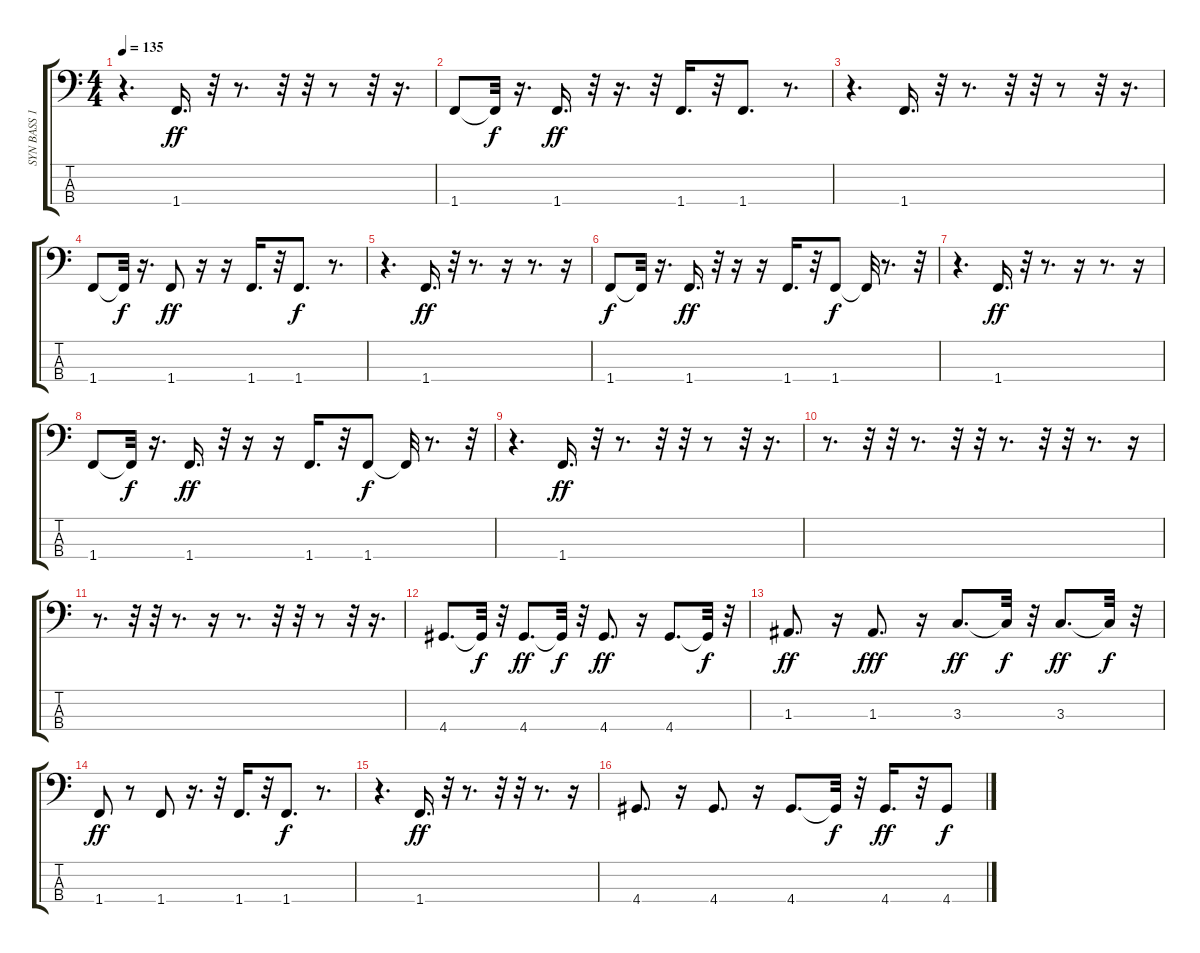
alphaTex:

\track ("SYN BASS 1" "SYN BASS 1") {instrument synthbass1}
\staff {score tabs}
\tuning (G2 D2 A1 E1) {hide}
\ts (4 4)
\tempo 135
\clef f4
\ks c
r.4{d dy f} 1.4.16{d dy ff} r.32 r.8{d} r.32 r.32 r.8 r.32 r.16{d} |
1.4.8 1.4{t}.32{dy f} r.16{d} 1.4.16{d dy ff} r.32 r.16{d} r.32 1.4.16{d} r.32 1.4.8{d} r.8{d} |
r.4{d} 1.4.16{d} r.32 r.8{d} r.32 r.32 r.8 r.32 r.16{d} |
1.4.8 1.4{t}.32{dy f} r.16{d} 1.4.8{dy ff} r.16 r.16 1.4.16{d} r.32 1.4.8{d dy f} r.8{d} |
r.4{d} 1.4.16{d dy ff} r.32 r.8{d} r.16 r.8{d} r.16 |
1.4.8{dy f} 1.4{t}.32 r.16{d} 1.4.16{d dy ff} r.32 r.16 r.16 1.4.16{d} r.32 1.4.8{dy f} 1.4{t}.32 r.8{d} r.32 |
r.4{d} 1.4.16{d dy ff} r.32 r.8{d} r.16 r.8{d} r.16 |
1.4.8 1.4{t}.32{dy f} r.16{d} 1.4.16{d dy ff} r.32 r.16 r.16 1.4.16{d} r.32 1.4.8{dy f} 1.4{t}.32 r.8{d} r.32 |
r.4{d} 1.4.16{d dy ff} r.32 r.8{d} r.32 r.32 r.8 r.32 r.16{d} |
r.8{d} r.32 r.32 r.8{d} r.32 r.32 r.8{d} r.32 r.32 r.8{d} r.16 |
r.8{d} r.32 r.32 r.8{d} r.16 r.8{d} r.32 r.32 r.8 r.32 r.16{d} |
4.4.8{d} 4.4{t}.32{dy f} r.32 4.4.8{d dy ff} 4.4{t}.32{dy f} r.32 4.4.8{d dy ff} r.16 4.4.8{d} 4.4{t}.32{dy f} r.32 |
1.3.8{d dy ff} r.16 1.3.8{d dy fff} r.16 3.3.8{d dy ff} 3.3{t}.32{dy f} r.32 3.3.8{d dy ff} 3.3{t}.32{dy f} r.32 |
1.4.8{dy ff} r.8 1.4.8 r.16{d} r.32 1.4.16{d} r.32 1.4.8{d dy f} r.8{d} |
r.4{d} 1.4.16{d dy ff} r.32 r.8{d} r.32 r.32 r.8{d} r.16 |
4.4.8{d} r.16 4.4.8{d} r.16 4.4.8{d} 4.4{t}.32{dy f} r.32 4.4.16{d dy ff} r.32 4.4.8{dy f}
